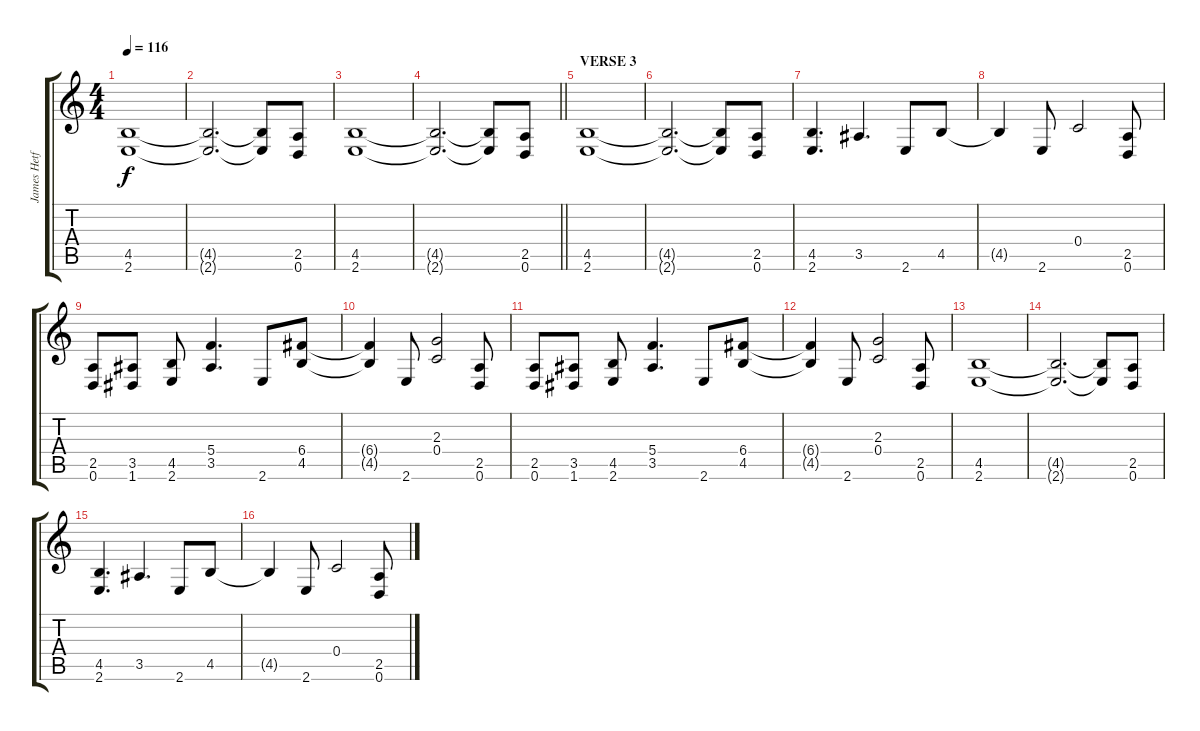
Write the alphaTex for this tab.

\track ("James Hetfeild (Rhythm)" "James Hetf") {instrument overdrivenguitar}
\staff {score tabs}
\tuning (D4 A3 F3 C3 G2 D2) {hide}
\ts (4 4)
\tempo 116
\clef g2
\ks c
(4.5 2.6).1{dy f} |
(4.5{t} 2.6{t}).2{d} (4.5{t} 2.6{t}).8 (2.5 0.6).8 |
(4.5 2.6).1 |
\barLineRight lightlight
(4.5{t} 2.6{t}).2{d} (4.5{t} 2.6{t}).8 (2.5 0.6).8{instrument acousticguitarsteel} |
\section ("" "VERSE 3")
(4.5 2.6).1 |
(4.5{t} 2.6{t}).2{d} (4.5{t} 2.6{t}).8 (2.5 0.6).8 |
(4.5 2.6).4{d} 3.5.4{d} 2.6.8 4.5.8 |
4.5{t}.4 2.6.8 0.4.2 (2.5 0.6).8{volume 13 instrument overdrivenguitar} |
(2.5 0.6).8 (3.5 1.6).8 (4.5 2.6).8 (5.4 3.5).4{d} 2.6.8 (6.4 4.5).8 |
(6.4{t} 4.5{t}).4 2.6.8 (2.3 0.4).2 (2.5 0.6).8 |
(2.5 0.6).8 (3.5 1.6).8 (4.5 2.6).8 (5.4 3.5).4{d} 2.6.8 (6.4 4.5).8 |
(6.4{t} 4.5{t}).4 2.6.8 (2.3 0.4).2 (2.5 0.6).8{volume 12 instrument acousticguitarsteel} |
(4.5 2.6).1 |
(4.5{t} 2.6{t}).2{d} (4.5{t} 2.6{t}).8 (2.5 0.6).8 |
(4.5 2.6).4{d} 3.5.4{d} 2.6.8 4.5.8 |
4.5{t}.4 2.6.8 0.4.2 (2.5 0.6).8{volume 13 instrument overdrivenguitar}
